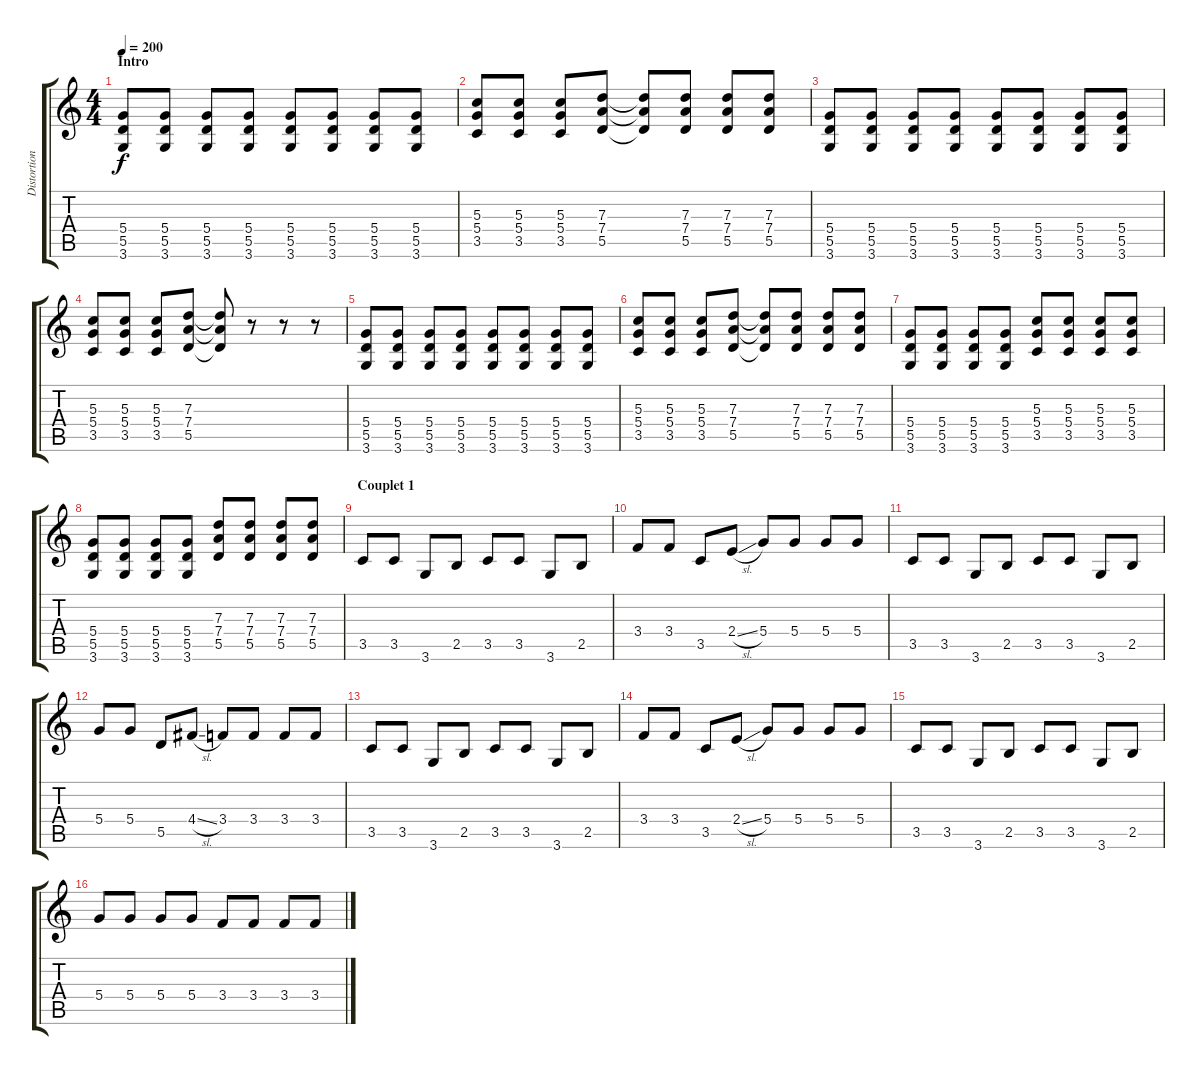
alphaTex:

\track ("Distortion guitar" "Distortion") {instrument distortionguitar}
\staff {score tabs}
\tuning (E4 B3 G3 D3 A2 E2) {hide}
\ts (4 4)
\section ("" "Intro")
\tempo 200
\clef g2
\ks c
(5.4 5.5 3.6).8{dy f instrument distortionguitar} (5.4 5.5 3.6).8 (5.4 5.5 3.6).8 (5.4 5.5 3.6).8 (5.4 5.5 3.6).8 (5.4 5.5 3.6).8 (5.4 5.5 3.6).8 (5.4 5.5 3.6).8 |
(5.3 5.4 3.5).8 (5.3 5.4 3.5).8 (5.3 5.4 3.5).8 (7.3 7.4 5.5).8 (7.3{t} 7.4{t} 5.5{t}).8 (7.3 7.4 5.5).8 (7.3 7.4 5.5).8 (7.3 7.4 5.5).8 |
(5.4 5.5 3.6).8 (5.4 5.5 3.6).8 (5.4 5.5 3.6).8 (5.4 5.5 3.6).8 (5.4 5.5 3.6).8 (5.4 5.5 3.6).8 (5.4 5.5 3.6).8 (5.4 5.5 3.6).8 |
(5.3 5.4 3.5).8 (5.3 5.4 3.5).8 (5.3 5.4 3.5).8 (7.3 7.4 5.5).8 (7.3{t} 7.4{t} 5.5{t}).8 r.8 r.8 r.8 |
(5.4 5.5 3.6).8 (5.4 5.5 3.6).8 (5.4 5.5 3.6).8 (5.4 5.5 3.6).8 (5.4 5.5 3.6).8 (5.4 5.5 3.6).8 (5.4 5.5 3.6).8 (5.4 5.5 3.6).8 |
(5.3 5.4 3.5).8 (5.3 5.4 3.5).8 (5.3 5.4 3.5).8 (7.3 7.4 5.5).8 (7.3{t} 7.4{t} 5.5{t}).8 (7.3 7.4 5.5).8 (7.3 7.4 5.5).8 (7.3 7.4 5.5).8 |
(5.4 5.5 3.6).8 (5.4 5.5 3.6).8 (5.4 5.5 3.6).8 (5.4 5.5 3.6).8 (5.3 5.4 3.5).8 (5.3 5.4 3.5).8 (5.3 5.4 3.5).8 (5.3 5.4 3.5).8 |
(5.4 5.5 3.6).8 (5.4 5.5 3.6).8 (5.4 5.5 3.6).8 (5.4 5.5 3.6).8 (7.3 7.4 5.5).8 (7.3 7.4 5.5).8 (7.3 7.4 5.5).8 (7.3 7.4 5.5).8 |
\section ("" "Couplet 1")
3.5.8 3.5.8 3.6.8 2.5.8 3.5.8 3.5.8 3.6.8 2.5.8 |
3.4.8 3.4.8 3.5.8 2.4{sl}.8 5.4.8 5.4.8 5.4.8 5.4.8 |
3.5.8 3.5.8 3.6.8 2.5.8 3.5.8 3.5.8 3.6.8 2.5.8 |
5.4.8 5.4.8 5.5.8 4.4{sl}.8 3.4.8 3.4.8 3.4.8 3.4.8 |
3.5.8 3.5.8 3.6.8 2.5.8 3.5.8 3.5.8 3.6.8 2.5.8 |
3.4.8 3.4.8 3.5.8 2.4{sl}.8 5.4.8 5.4.8 5.4.8 5.4.8 |
3.5.8 3.5.8 3.6.8 2.5.8 3.5.8 3.5.8 3.6.8 2.5.8 |
5.4.8 5.4.8 5.4.8 5.4.8 3.4.8 3.4.8 3.4.8 3.4.8
